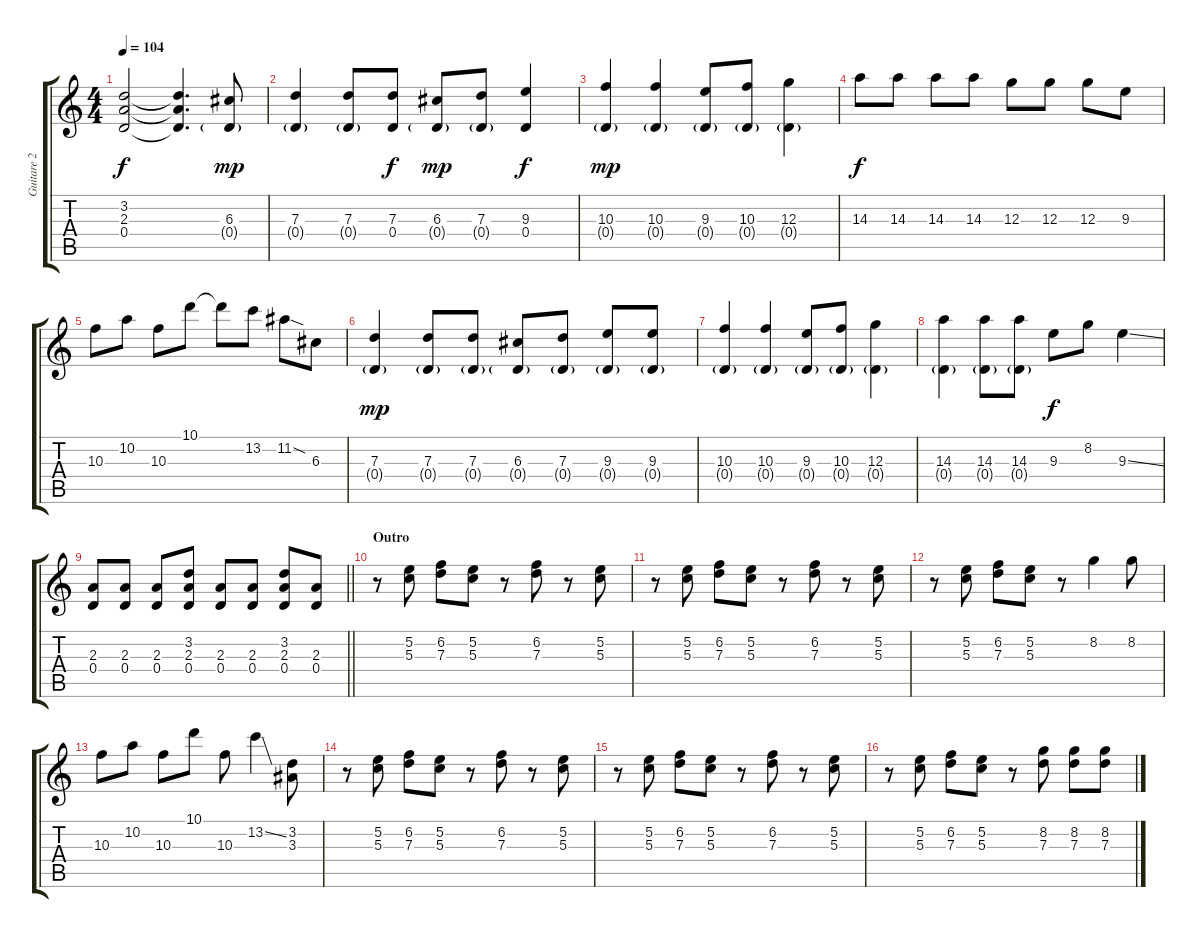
\track ("Guitare 2" "Guitare 2") {instrument distortionguitar}
\staff {score tabs}
\tuning (E4 B3 G3 D3 A2 E2) {hide}
\ts (4 4)
\tempo 104
\clef g2
\ks c
(3.2 2.3 0.4).2{dy f} (3.2{t} 2.3{t} 0.4{t}).4{d} (6.3 0.4{g}).8{dy mp} |
(7.3 0.4{g}).4 (7.3 0.4{g}).8 (7.3 0.4).8{dy f} (6.3 0.4{g}).8{dy mp} (7.3 0.4{g}).8 (9.3 0.4).4{dy f} |
(10.3 0.4{g}).4{dy mp} (10.3 0.4{g}).4 (9.3 0.4{g}).8 (10.3 0.4{g}).8 (12.3 0.4{g}).4 |
14.3.8{dy f} 14.3.8 14.3.8 14.3.8 12.3.8 12.3.8 12.3.8 9.3.8 |
10.3.8 10.2.8 10.3.8 10.1.8 10.1{t}.8 13.2.8 11.2{sod}.8 6.3.8 |
(7.3 0.4{g}).4{dy mp} (7.3 0.4{g}).8 (7.3 0.4{g}).8 (6.3 0.4{g}).8 (7.3 0.4{g}).8 (9.3 0.4{g}).8 (9.3 0.4{g}).8 |
(10.3 0.4{g}).4 (10.3 0.4{g}).4 (9.3 0.4{g}).8 (10.3 0.4{g}).8 (12.3 0.4{g}).4 |
(14.3 0.4{g}).4 (14.3 0.4{g}).8 (14.3 0.4{g}).8 9.3.8{dy f} 8.2.8 9.3{ss}.4 |
\barLineRight lightlight
(2.3 0.4).8 (2.3 0.4).8 (2.3 0.4).8 (3.2 2.3 0.4).8 (2.3 0.4).8 (2.3 0.4).8 (3.2 2.3 0.4).8 (2.3 0.4).8 |
\section ("" "Outro")
r.8 (5.2 5.3).8 (6.2 7.3).8 (5.2 5.3).8 r.8 (6.2 7.3).8 r.8 (5.2 5.3).8 |
r.8 (5.2 5.3).8 (6.2 7.3).8 (5.2 5.3).8 r.8 (6.2 7.3).8 r.8 (5.2 5.3).8 |
r.8 (5.2 5.3).8 (6.2 7.3).8 (5.2 5.3).8 r.8 8.2.4 8.2.8 |
10.3.8 10.2.8 10.3.8 10.1.8 10.3.8 13.2{ss}.4 (3.2 3.3).8 |
r.8 (5.2 5.3).8 (6.2 7.3).8 (5.2 5.3).8 r.8 (6.2 7.3).8 r.8 (5.2 5.3).8 |
r.8 (5.2 5.3).8 (6.2 7.3).8 (5.2 5.3).8 r.8 (6.2 7.3).8 r.8 (5.2 5.3).8 |
r.8 (5.2 5.3).8 (6.2 7.3).8 (5.2 5.3).8 r.8 (8.2 7.3).8 (8.2 7.3).8 (8.2 7.3).8
